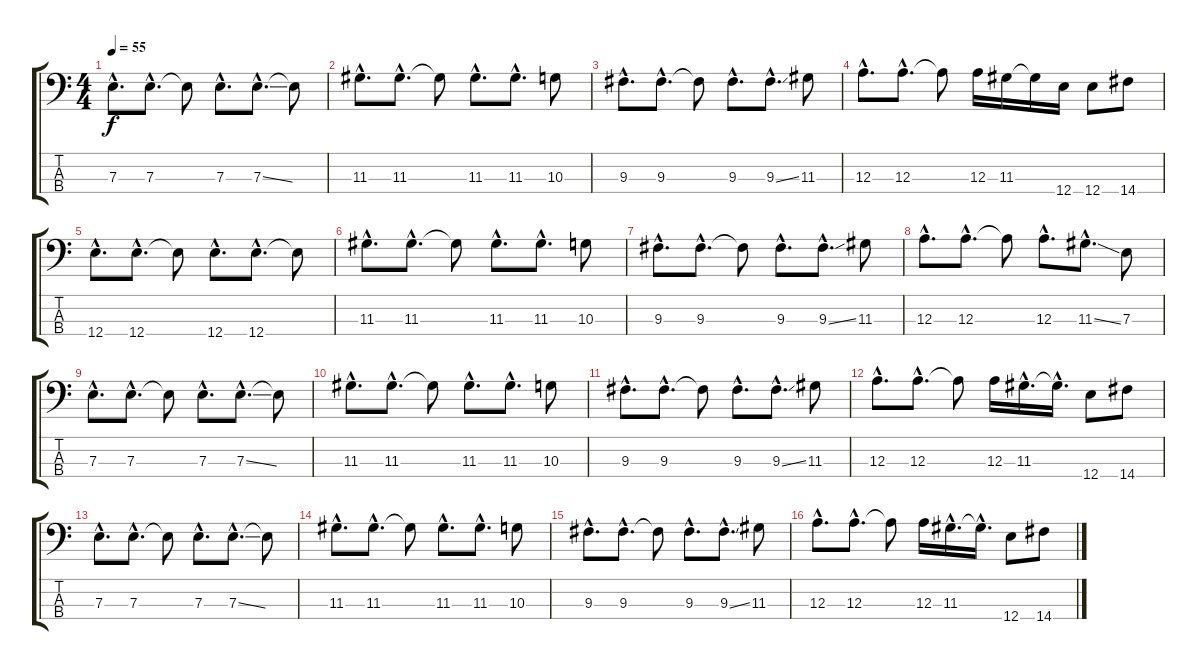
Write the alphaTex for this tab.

\track "" {instrument electricbassfinger}
\staff {score tabs}
\tuning (G2 D2 A1 E1) {hide}
\ts (4 4)
\tempo 55
\clef f4
\ks c
7.3{hac}.8{d dy f instrument electricbassfinger} 7.3{hac}.8{d} 7.3{t}.8 7.3{hac}.8{d} 7.3{ss hac}.8{d} 7.3{t}.8 |
11.3{hac}.8{d} 11.3{hac}.8{d} 11.3{t}.8 11.3{hac}.8{d} 11.3{hac}.8{d} 10.3.8 |
9.3{hac}.8{d} 9.3{hac}.8{d} 9.3{t}.8 9.3{hac}.8{d} 9.3{ss hac}.8{d} 11.3.8 |
12.3{hac}.8{d} 12.3{hac}.8{d} 12.3{t}.8 12.3.16 11.3.16 11.3{t}.16 12.4.16 12.4.8 14.4.8 |
12.4{hac}.8{d} 12.4{hac}.8{d} 12.4{t}.8 12.4{hac}.8{d} 12.4{hac}.8{d} 12.4{t}.8 |
11.3{hac}.8{d} 11.3{hac}.8{d} 11.3{t}.8 11.3{hac}.8{d} 11.3{hac}.8{d} 10.3.8 |
9.3{hac}.8{d} 9.3{hac}.8{d} 9.3{t}.8 9.3{hac}.8{d} 9.3{ss hac}.8{d} 11.3.8 |
12.3{hac}.8{d} 12.3{hac}.8{d} 12.3{t}.8 12.3{hac}.8{d} 11.3{ss hac}.8{d} 7.3.8 |
7.3{hac}.8{d} 7.3{hac}.8{d} 7.3{t}.8 7.3{hac}.8{d} 7.3{ss hac}.8{d} 7.3{t}.8 |
11.3{hac}.8{d} 11.3{hac}.8{d} 11.3{t}.8 11.3{hac}.8{d} 11.3{hac}.8{d} 10.3.8 |
9.3{hac}.8{d} 9.3{hac}.8{d} 9.3{t}.8 9.3{hac}.8{d} 9.3{ss hac}.8{d} 11.3.8 |
12.3{hac}.8{d} 12.3{hac}.8{d} 12.3{t}.8 12.3.16 11.3{hac}.16{d} 11.3{hac t}.16{d} 12.4.8 14.4.8 |
7.3{hac}.8{d} 7.3{hac}.8{d} 7.3{t}.8 7.3{hac}.8{d} 7.3{ss hac}.8{d} 7.3{t}.8 |
11.3{hac}.8{d} 11.3{hac}.8{d} 11.3{t}.8 11.3{hac}.8{d} 11.3{hac}.8{d} 10.3.8 |
9.3{hac}.8{d} 9.3{hac}.8{d} 9.3{t}.8 9.3{hac}.8{d} 9.3{ss hac}.8{d} 11.3.8 |
12.3{hac}.8{d} 12.3{hac}.8{d} 12.3{t}.8 12.3.16 11.3{hac}.16{d} 11.3{hac t}.16{d} 12.4.8 14.4.8
